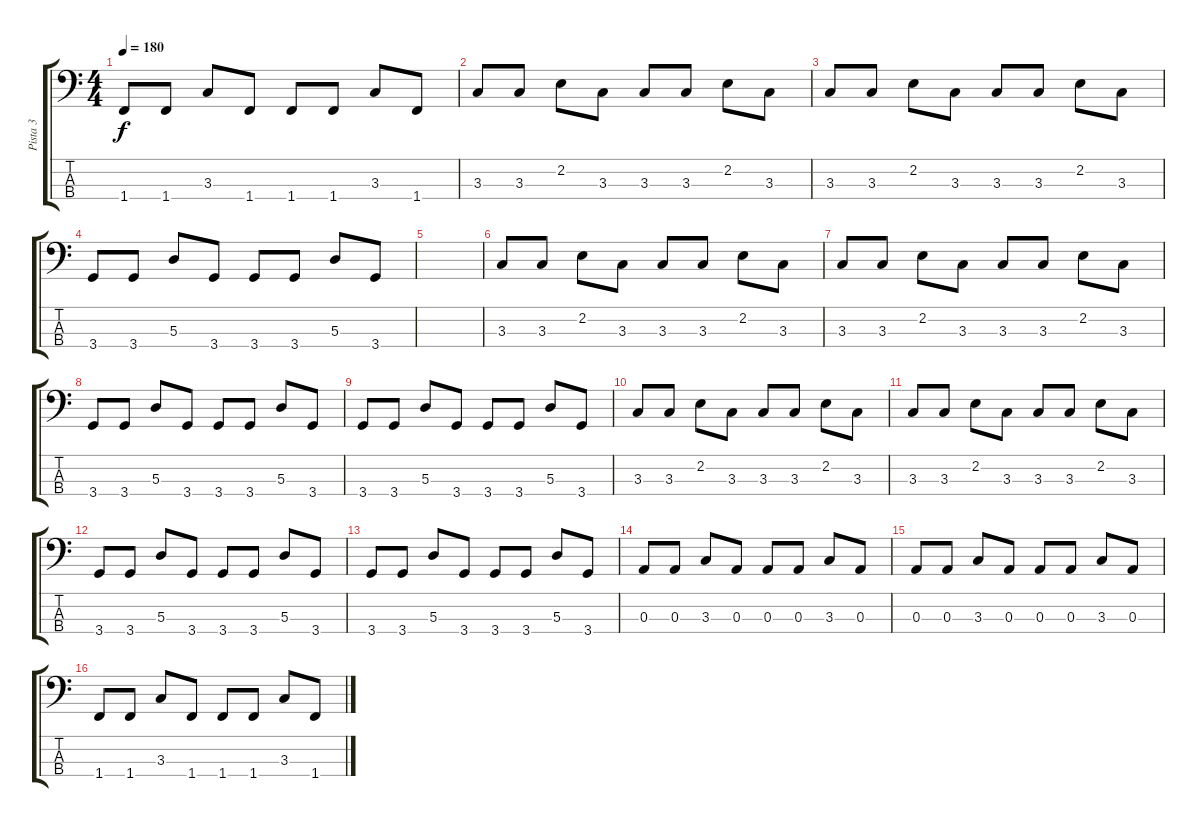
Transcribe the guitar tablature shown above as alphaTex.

\track ("Pista 3" "Pista 3") {instrument electricbasspick}
\staff {score tabs}
\tuning (G2 D2 A1 E1) {hide}
\ts (4 4)
\tempo 180
\clef f4
\ks c
1.4.8{dy f} 1.4.8 3.3.8 1.4.8 1.4.8 1.4.8 3.3.8 1.4.8 |
3.3.8 3.3.8 2.2.8 3.3.8 3.3.8 3.3.8 2.2.8 3.3.8 |
3.3.8 3.3.8 2.2.8 3.3.8 3.3.8 3.3.8 2.2.8 3.3.8 |
3.4.8 3.4.8 5.3.8 3.4.8 3.4.8 3.4.8 5.3.8 3.4.8 |
|
3.3.8 3.3.8 2.2.8 3.3.8 3.3.8 3.3.8 2.2.8 3.3.8 |
3.3.8 3.3.8 2.2.8 3.3.8 3.3.8 3.3.8 2.2.8 3.3.8 |
3.4.8 3.4.8 5.3.8 3.4.8 3.4.8 3.4.8 5.3.8 3.4.8 |
3.4.8 3.4.8 5.3.8 3.4.8 3.4.8 3.4.8 5.3.8 3.4.8 |
3.3.8 3.3.8 2.2.8 3.3.8 3.3.8 3.3.8 2.2.8 3.3.8 |
3.3.8 3.3.8 2.2.8 3.3.8 3.3.8 3.3.8 2.2.8 3.3.8 |
3.4.8 3.4.8 5.3.8 3.4.8 3.4.8 3.4.8 5.3.8 3.4.8 |
3.4.8 3.4.8 5.3.8 3.4.8 3.4.8 3.4.8 5.3.8 3.4.8 |
0.3.8 0.3.8 3.3.8 0.3.8 0.3.8 0.3.8 3.3.8 0.3.8 |
0.3.8 0.3.8 3.3.8 0.3.8 0.3.8 0.3.8 3.3.8 0.3.8 |
1.4.8 1.4.8 3.3.8 1.4.8 1.4.8 1.4.8 3.3.8 1.4.8
